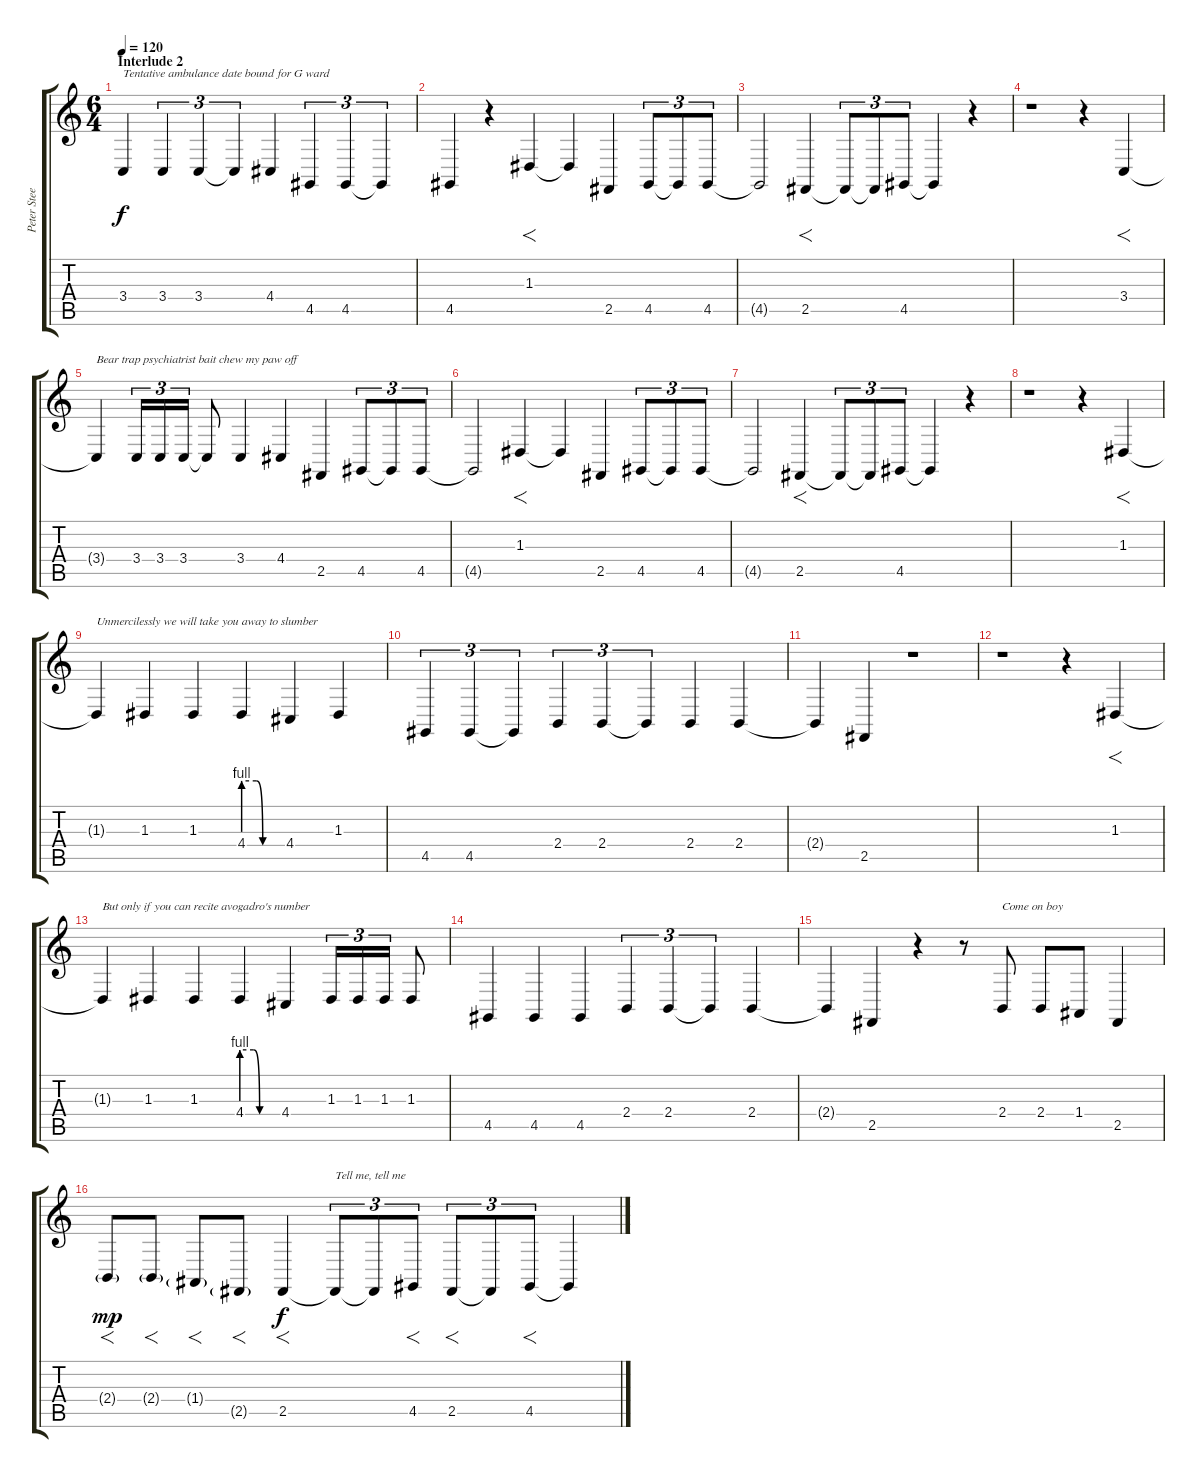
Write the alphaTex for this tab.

\track ("Peter Steele - Vocals" "Peter Stee") {instrument cello}
\staff {score tabs}
\tuning (B3 Gb3 D3 A2 E2 B1) {hide}
\ts (6 4)
\section ("" "Interlude 2")
\tempo 120
\clef g2
\ks c
3.4.4{txt "Tentative ambulance date bound for G ward" dy f volume 16 balance 8 instrument cello} 3.4.4{tu (3 2)} 3.4.4{tu (3 2)} 3.4{t}.4{tu (3 2)} 4.4.4 4.5.4{tu (3 2)} 4.5.4{tu (3 2)} 4.5{t}.4{tu (3 2)} |
4.5.4 r.4 1.3.4{f} 1.3{t}.4 2.5.4 4.5.8{tu (3 2)} 4.5{t}.8{tu (3 2)} 4.5.8{tu (3 2)} |
4.5{t}.2 2.5.4{f} 2.5{t}.8{tu (3 2)} 2.5{t}.8{tu (3 2)} 4.5.8{tu (3 2)} 4.5{t}.4 r.4 |
r.1 r.4 3.4.4{f} |
3.4{t}.4{txt "Bear trap psychiatrist bait chew my paw off"} 3.4.16{tu (3 2)} 3.4.16{tu (3 2)} 3.4.16{tu (3 2)} 3.4{t}.8 3.4.4 4.4.4 2.5.4 4.5.8{tu (3 2)} 4.5{t}.8{tu (3 2)} 4.5.8{tu (3 2)} |
4.5{t}.2 1.3.4{f} 1.3{t}.4 2.5.4 4.5.8{tu (3 2)} 4.5{t}.8{tu (3 2)} 4.5.8{tu (3 2)} |
4.5{t}.2 2.5.4{f} 2.5{t}.8{tu (3 2)} 2.5{t}.8{tu (3 2)} 4.5.8{tu (3 2)} 4.5{t}.4 r.4 |
r.1 r.4 1.3.4{f} |
1.3{t}.4{txt "Unmercilessly we will take you away to slumber"} 1.3.4 1.3.4 4.4{be (custom 0 4 20 4 30 0 60 0)}.4 4.4.4 1.3.4 |
4.5.4{tu (3 2)} 4.5.4{tu (3 2)} 4.5{t}.4{tu (3 2)} 2.4.4{tu (3 2)} 2.4.4{tu (3 2)} 2.4{t}.4{tu (3 2)} 2.4.4 2.4.4 |
2.4{t}.4 2.5.4 r.1 |
r.1 r.4 1.3.4{f} |
1.3{t}.4{txt "But only if you can recite avogadro's number"} 1.3.4 1.3.4 4.4{be (custom 0 4 20 4 30 0 60 0)}.4 4.4.4 1.3.16{tu (3 2)} 1.3.16{tu (3 2)} 1.3.16{tu (3 2)} 1.3.8 |
4.5.4 4.5.4 4.5.4 2.4.4{tu (3 2)} 2.4.4{tu (3 2)} 2.4{t}.4{tu (3 2)} 2.4.4 |
2.4{t}.4 2.5.4 r.4 r.8 2.4.8{txt "Come on boy"} 2.4.8 1.4.8 2.5.4 |
2.4{g}.8{f dy mp} 2.4{g}.8{f} 1.4{g}.8{f} 2.5{g}.8{f} 2.5.4{f dy f} 2.5{t}.8{tu (3 2) txt "Tell me, tell me"} 2.5{t}.8{tu (3 2)} 4.5.8{f tu (3 2)} 2.5.8{f tu (3 2)} 2.5{t}.8{tu (3 2)} 4.5.8{f tu (3 2)} 4.5{t}.4
